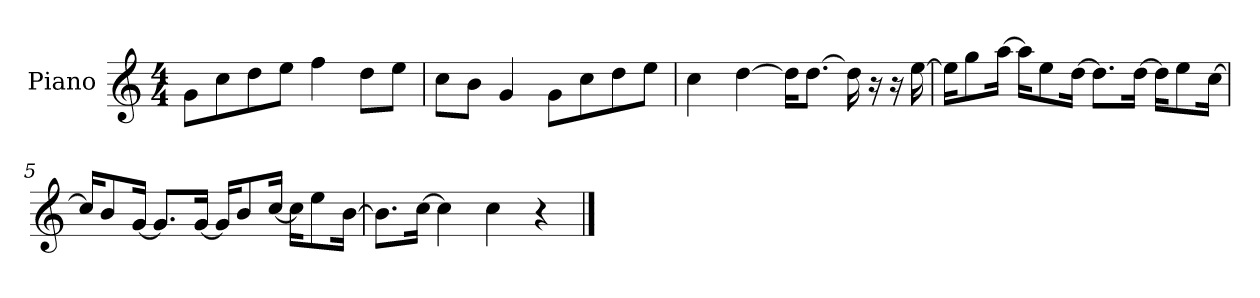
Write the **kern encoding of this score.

**kern
*part1
*staff1
*I"Piano
*I'P-no
*clefG2
*k[]
*M4/4
*MM90
=1
8g\L
8cc\
8dd\
8ee\J
4ff\
8dd\L
8ee\J
=2
8cc\L
8b\J
4g/
8g\L
8cc\
8dd\
8ee\J
=3
4cc\
[4dd\
16dd\KL]
[8.dd\J
16dd\]
16r
16r
[16ee\
=4
16ee\KL]
8gg\
[16aa\Jk
16aa\KL]
8ee\
[16dd\Jk
8.dd\L]
[16dd\Jk
16dd\KL]
8ee\
[16cc\Jk
!!LO:LB:g=z
=5
16cc/KL]
8b/
[16g/Jk
8.g/L]
[16g/Jk
16g/KL]
8b/
[16cc/Jk
16cc\KL]
8ee\
[16b\Jk
=6
8.b\L]
[16cc\Jk
4cc\]
4cc\
4r
==
*-
